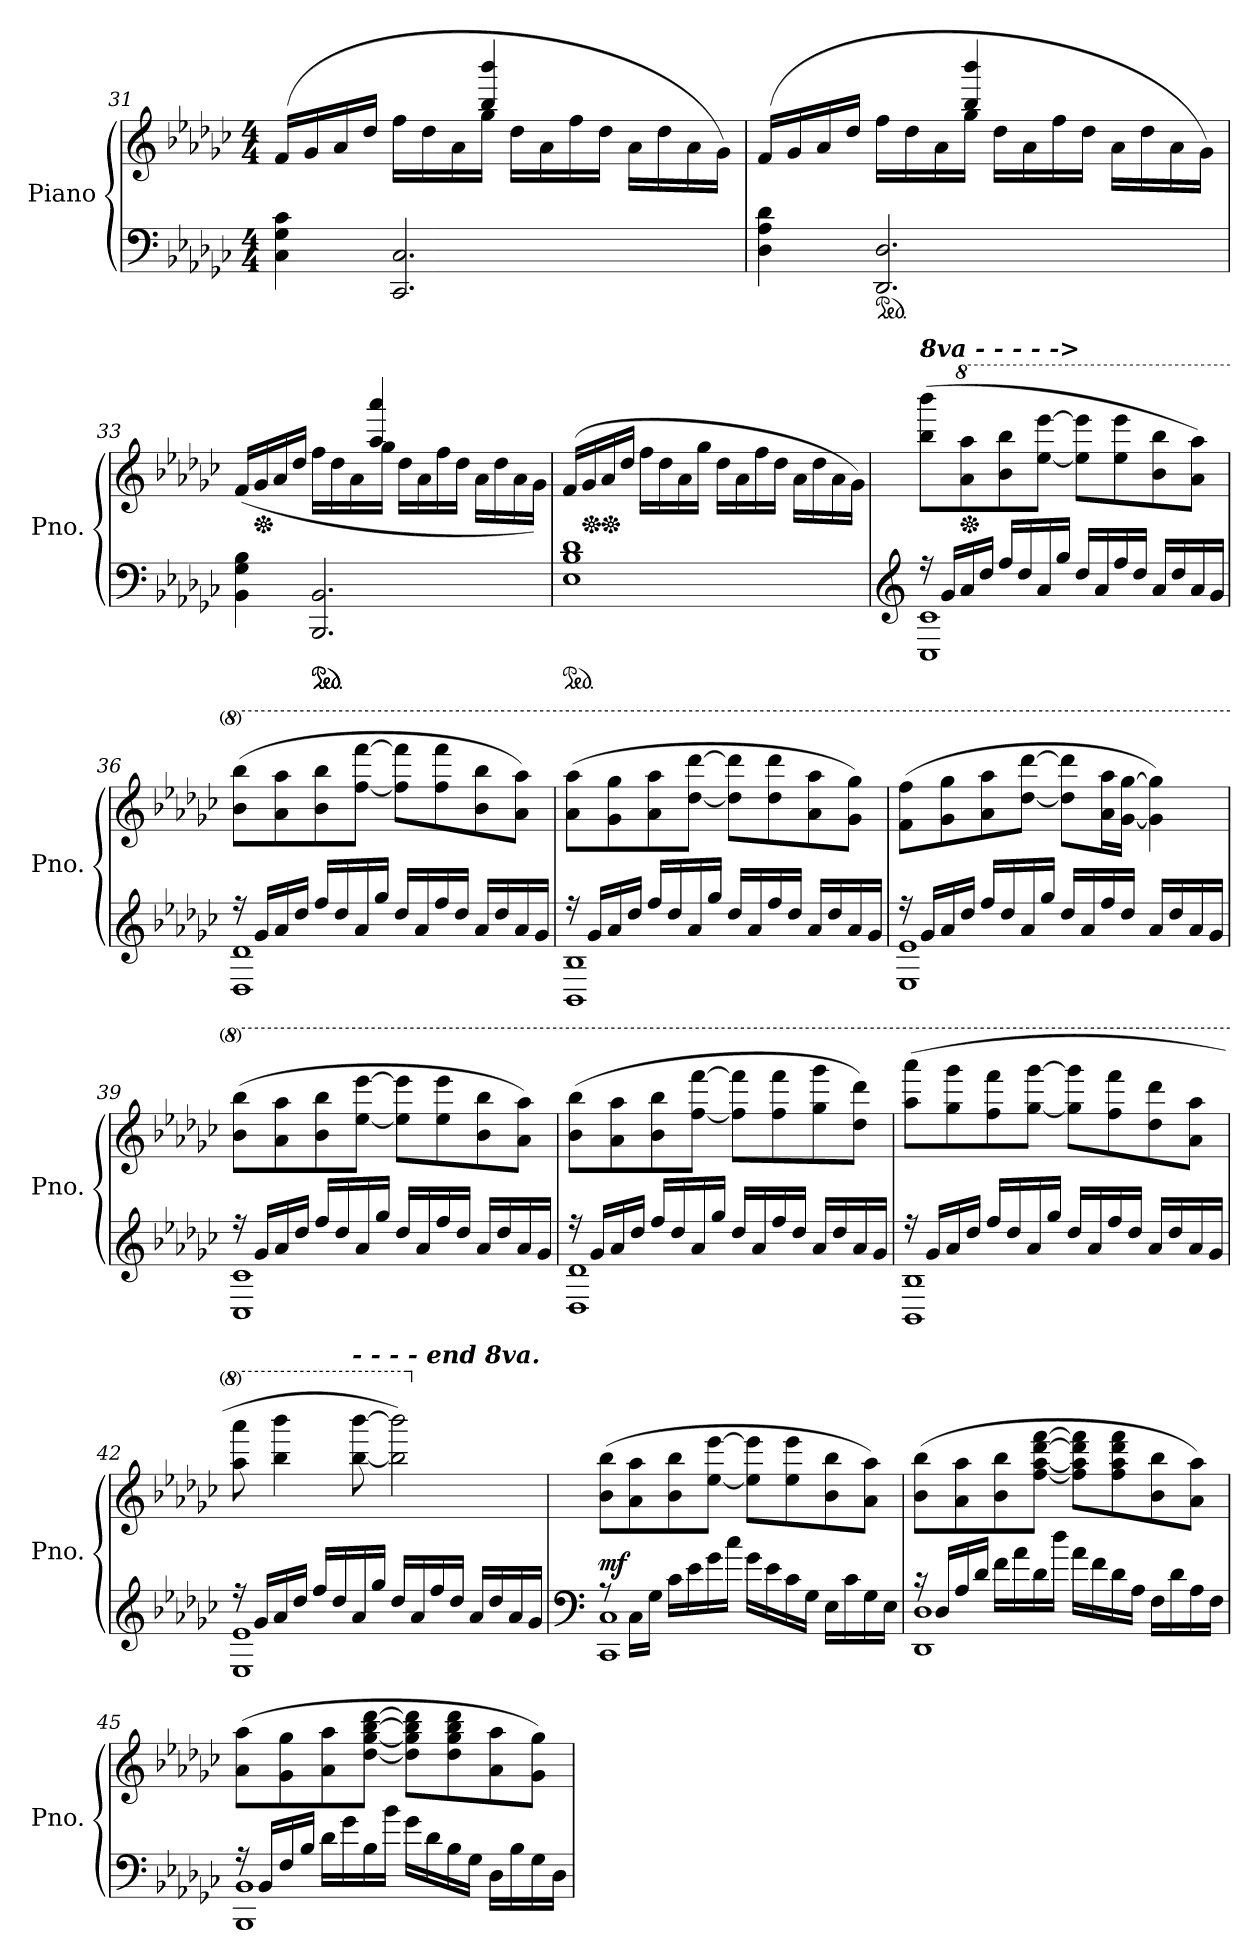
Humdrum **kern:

**kern	**kern	**dynam
*part1	*part1	*part1
*staff2	*staff1	*staff1/2
*I"Piano	*	*
*I'Pno.	*	*
!!LO:PB:g=z
*clefF4	*clefG2	*
*k[b-e-a-d-g-c-]	*k[b-e-a-d-g-c-]	*
*M4/4	*M4/4	*
=31	=31	=31
*	*^	*
4C-\ 4G-\ 4c-\	(16f/LL	4..ryy	.
.	16g-/	.	.
.	16a-/	.	.
.	16dd-/JJ	.	.
2.CC-/ 2.C-/	16ff\LL	.	.
.	16dd-\	.	.
.	16a-\	.	.
.	16gg-\JJ	4bb-/ 4bbb-/	.
.	16dd-\LL	.	.
.	16a-\	.	.
.	16ff\	.	.
.	16dd-\JJ	16ryy	.
.	16a-\LL	4ryy	.
.	16dd-\	.	.
.	16a-\	.	.
.	16g-\JJ)	.	.
=32	=32	=32	=32
4D-\ 4A-\ 4d-\	(16f/LL	4..ryy	.
.	16g-/	.	.
.	16a-/	.	.
.	16dd-/JJ	.	.
*ped	*	*	*
2.DD-/ 2.D-/	16ff\LL	.	.
.	16dd-\	.	.
.	16a-\	.	.
.	16gg-\JJ	4bb-/ 4bbb-/	.
.	16dd-\LL	.	.
.	16a-\	.	.
.	16ff\	.	.
.	16dd-\JJ	16ryy	.
.	16a-\LL	4ryy	.
.	16dd-\	.	.
.	16a-\	.	.
.	16g-\JJ)	.	.
!!LO:LB:g=z	!!
=33	=33	=33	=33
4BB-\ 4G-\ 4B-\	(16f/LL	4ryy	.
*	*Xped	*	*
.	16g-/	.	.
.	16a-/	.	.
.	16dd-/JJ	.	.
*ped	*	*	*
*ped	*	*	*
2.BBB-/ 2.BB-/	16ryy	16ff\LL	.
.	16ryy	16dd-\	.
.	16ryy	16a-\	.
.	4aa-/ 4aaa-/	16gg-\JJ	.
.	.	16dd-\LL	.
.	.	16a-\	.
.	.	16ff\	.
.	16ryy	16dd-\JJ	.
.	4ryy	16a-\LL	.
.	.	16dd-\	.
.	.	16a-\	.
.	.	16g-\JJ)	.
*	*v	*v	*
=34	=34	=34
*ped	*	*
1E- 1B- 1d-	(16f/LL	.
*	*Xped	*
.	16g-/	.
*	*Xped	*
.	16a-/	.
.	16dd-/JJ	.
.	16ff\LL	.
.	16dd-\	.
.	16a-\	.
.	16gg-\JJ	.
.	16dd-\LL	.
.	16a-\	.
.	16ff\	.
.	16dd-\JJ	.
.	16a-\LL	.
.	16dd-\	.
.	16a-\	.
.	16g-\JJ)	.
!!LO:LB:g=z
=35	=35	=35
*clefG2	*	*
*^	*	*
!	!	!LO:TX:a:Bi:t=8va - - - - ->	!
16r	1C- 1c-	(8bb-\ 8bbb-\L	.
16g-/LL	.	.	.
*	*	*Xped	*
*	*	*8va	*
16a-/	.	8aa-\ 8aaa-\	.
16dd-/JJ	.	.	.
16ff/LL	.	8bb-\ 8bbb-\	.
16dd-/	.	.	.
16a-/	.	[8eee-\ [8eeee-\J	.
16gg-/JJ	.	.	.
16dd-/LL	.	8eee-\] 8eeee-\]L	.
16a-/	.	.	.
16ff/	.	8eee-\ 8eeee-\	.
16dd-/JJ	.	.	.
16a-/LL	.	8bb-\ 8bbb-\	.
16dd-/	.	.	.
16a-/	.	8aa-\ 8aaa-\J)	.
16g-/JJ	.	.	.
=36	=36	=36	=36
16r	1D- 1d-	(8bb-\ 8bbb-\L	.
16g-/LL	.	.	.
16a-/	.	8aa-\ 8aaa-\	.
16dd-/JJ	.	.	.
16ff/LL	.	8bb-\ 8bbb-\	.
16dd-/	.	.	.
16a-/	.	[8fff\ [8ffff\J	.
16gg-/JJ	.	.	.
16dd-/LL	.	8fff\] 8ffff\]L	.
16a-/	.	.	.
16ff/	.	8fff\ 8ffff\	.
16dd-/JJ	.	.	.
16a-/LL	.	8bb-\ 8bbb-\	.
16dd-/	.	.	.
16a-/	.	8aa-\ 8aaa-\J)	.
16g-/JJ	.	.	.
!!LO:LB:g=z
=37	=37	=37	=37
16r	1BB- 1B-	(8aa-\ 8aaa-\L	.
16g-/LL	.	.	.
16a-/	.	8gg-\ 8ggg-\	.
16dd-/JJ	.	.	.
16ff/LL	.	8aa-\ 8aaa-\	.
16dd-/	.	.	.
16a-/	.	[8ddd-\ [8dddd-\J	.
16gg-/JJ	.	.	.
16dd-/LL	.	8ddd-\] 8dddd-\]L	.
16a-/	.	.	.
16ff/	.	8ddd-\ 8dddd-\	.
16dd-/JJ	.	.	.
16a-/LL	.	8aa-\ 8aaa-\	.
16dd-/	.	.	.
16a-/	.	8gg-\ 8ggg-\J)	.
16g-/JJ	.	.	.
=38	=38	=38	=38
16r	1E- 1e-	(8ff\ 8fff\L	.
16g-/LL	.	.	.
16a-/	.	8gg-\ 8ggg-\	.
16dd-/JJ	.	.	.
16ff/LL	.	8aa-\ 8aaa-\	.
16dd-/	.	.	.
16a-/	.	[8ddd-\ [8dddd-\J	.
16gg-/JJ	.	.	.
16dd-/LL	.	8ddd-\] 8dddd-\]L	.
16a-/	.	.	.
16ff/	.	16aa-\ 16aaa-\L	.
16dd-/JJ	.	[16gg-\ [16ggg-\JJ	.
16a-/LL	.	4gg-\] 4ggg-\])	.
16dd-/	.	.	.
16a-/	.	.	.
16g-/JJ	.	.	.
!!LO:LB:g=z
=39	=39	=39	=39
16r	1C- 1c-	(8bb-\ 8bbb-\L	.
16g-/LL	.	.	.
16a-/	.	8aa-\ 8aaa-\	.
16dd-/JJ	.	.	.
16ff/LL	.	8bb-\ 8bbb-\	.
16dd-/	.	.	.
16a-/	.	[8eee-\ [8eeee-\J	.
16gg-/JJ	.	.	.
16dd-/LL	.	8eee-\] 8eeee-\]L	.
16a-/	.	.	.
16ff/	.	8eee-\ 8eeee-\	.
16dd-/JJ	.	.	.
16a-/LL	.	8bb-\ 8bbb-\	.
16dd-/	.	.	.
16a-/	.	8aa-\ 8aaa-\J)	.
16g-/JJ	.	.	.
=40	=40	=40	=40
16r	1D- 1d-	(8bb-\ 8bbb-\L	.
16g-/LL	.	.	.
16a-/	.	8aa-\ 8aaa-\	.
16dd-/JJ	.	.	.
16ff/LL	.	8bb-\ 8bbb-\	.
16dd-/	.	.	.
16a-/	.	[8fff\ [8ffff\J	.
16gg-/JJ	.	.	.
16dd-/LL	.	8fff\] 8ffff\]L	.
16a-/	.	.	.
16ff/	.	8fff\ 8ffff\	.
16dd-/JJ	.	.	.
16a-/LL	.	8ggg-\ 8gggg-\	.
16dd-/	.	.	.
16a-/	.	8ddd-\ 8dddd-\J)	.
16g-/JJ	.	.	.
!!LO:PB:g=z
=41	=41	=41	=41
16r	1BB- 1B-	(8aaa-\ 8aaaa-\L	.
16g-/LL	.	.	.
16a-/	.	8ggg-\ 8gggg-\	.
16dd-/JJ	.	.	.
16ff/LL	.	8fff\ 8ffff\	.
16dd-/	.	.	.
16a-/	.	[8ggg-\ [8gggg-\J	.
16gg-/JJ	.	.	.
16dd-/LL	.	8ggg-\] 8gggg-\]L	.
16a-/	.	.	.
16ff/	.	8fff\ 8ffff\	.
16dd-/JJ	.	.	.
16a-/LL	.	8ddd-\ 8dddd-\	.
16dd-/	.	.	.
16a-/	.	8aa-\ 8aaa-\J	.
16g-/JJ	.	.	.
=42	=42	=42	=42
16r	1E- 1e-	8aaa-\ 8aaaa-\	.
16g-/LL	.	.	.
16a-/	.	4bbb-\ 4bbbb-\	.
16dd-/JJ	.	.	.
16ff/LL	.	.	.
16dd-/	.	.	.
!	!	!LO:TX:a:Bi:t=- - - - end 8va.	!
16a-/	.	[8bbb-\ [8bbbb-\	.
16gg-/JJ	.	.	.
16dd-/LL	.	2bbb-\] 2bbbb-\])	.
16a-/	.	.	.
16ff/	.	.	.
16dd-/JJ	.	.	.
16a-/LL	.	.	.
16dd-/	.	.	.
16a-/	.	.	.
16g-/JJ	.	.	.
!!LO:LB:g=z
=43	=43	=43	=43
*clefF4	*	*	*
*	*	*X8va	*
!	!	!	!LO:DY:a=2
8r	1CC- 1C-	(8b-\ 8bb-\L	mf
16C-\LL	.	8a-\ 8aa-\	.
16G-\JJ	.	.	.
16c-\LL	.	8b-\ 8bb-\	.
16e-\	.	.	.
16g-\	.	[8ee-\ [8eee-\J	.
16cc-\JJ	.	.	.
16g-\LL	.	8ee-\] 8eee-\]L	.
16e-\	.	.	.
16c-\	.	8ee-\ 8eee-\	.
16G-\JJ	.	.	.
16E-\LL	.	8b-\ 8bb-\	.
16c-\	.	.	.
16G-\	.	8a-\ 8aa-\J)	.
16E-\JJ	.	.	.
=44	=44	=44	=44
16r	1DD- 1D-	(8b-\ 8bb-\L	.
16D-/LL	.	.	.
16A-/	.	8a-\ 8aa-\	.
16d-/JJ	.	.	.
16f\LL	.	8b-\ 8bb-\	.
16a-\	.	.	.
16d-\	.	[8ff\ [8aa-\ [8ddd-\ [8fff\J	.
16dd-\JJ	.	.	.
16a-\LL	.	8ff\] 8aa-\] 8ddd-\] 8fff\]L	.
16f\	.	.	.
16d-\	.	8ff\ 8aa-\ 8ddd-\ 8fff\	.
16A-\JJ	.	.	.
16F\LL	.	8b-\ 8bb-\	.
16d-\	.	.	.
16A-\	.	8a-\ 8aa-\J)	.
16F\JJ	.	.	.
!!LO:LB:g=z
=45	=45	=45	=45
16r	1BBB- 1BB-	(8a-\ 8aa-\L	.
16BB-/LL	.	.	.
16F/	.	8g-\ 8gg-\	.
16B-/JJ	.	.	.
16d-\LL	.	8a-\ 8aa-\	.
16g-\	.	.	.
16B-\	.	[8dd-\ [8gg-\ [8bb-\ [8ddd-\J	.
16b-\JJ	.	.	.
16g-\LL	.	8dd-\] 8gg-\] 8bb-\] 8ddd-\]L	.
16d-\	.	.	.
16B-\	.	8dd-\ 8gg-\ 8bb-\ 8ddd-\	.
16G-\JJ	.	.	.
16D-\LL	.	8a-\ 8aa-\	.
16B-\	.	.	.
16G-\	.	8g-\ 8gg-\J)	.
16D-\JJ	.	.	.
*v	*v	*	*
=	=	=
*-	*-	*-
